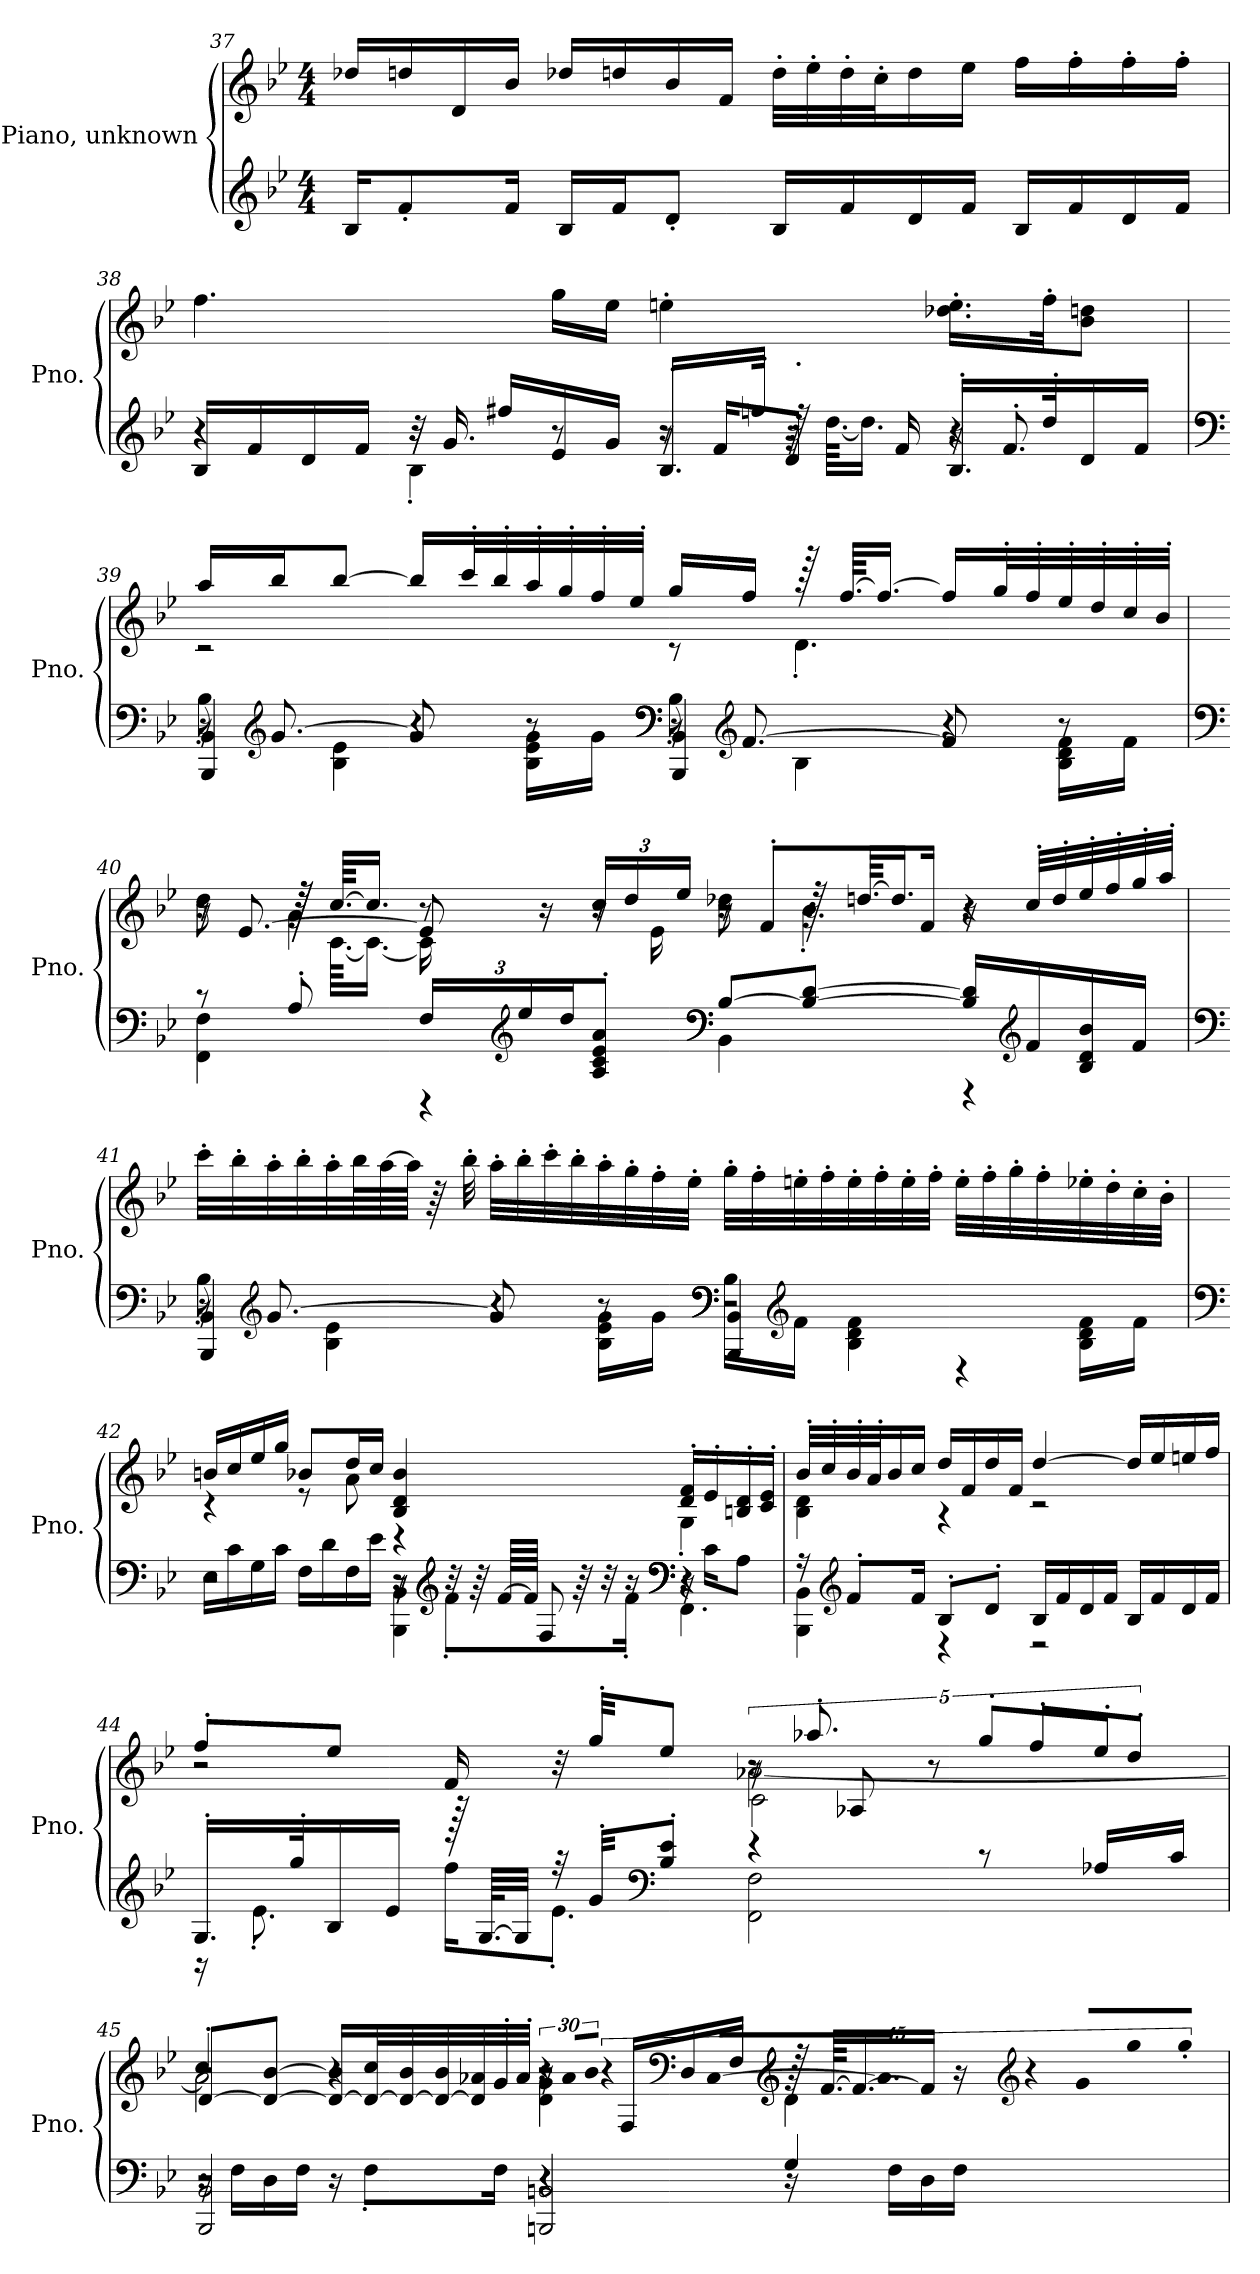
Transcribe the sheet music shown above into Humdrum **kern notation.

**kern	**kern
*part1	*part1
*staff2	*staff1
*I"Piano, unknown	*
*I'Pno.	*
*clefG2	*clefG2
*k[b-e-]	*k[b-e-]
*M4/4	*M4/4
=37	=37
16B-/KL	16dd-X/LL
8f'/	16ddn/
.	16d/
16f/Jk	16b-/JJ
16B-/LL	16dd-X/LL
16f/J	16ddn/
8d'/J	16b-/
.	16f/JJ
16B-/LL	32dd'\LLL
.	32ee-'\
16f/	32dd'\
.	32cc'\J
16d/	16dd\
16f/JJ	16ee-\JJ
16B-/LL	16ff\LL
16f/	16ff'\
16d/	16ff'\
16f/JJ	16ff'\JJ
!!LO:LB:g=z
=38	=38
*^	*
*	*^	*
16B-/LL	4r	4r	4.ff\
16f/	.	.	.
16d/	.	.	.
16f/JJ	.	.	.
16r	4B-'\	32r	.
.	.	16.g/	.
16ff#X/LL	.	.	.
16e-/	.	8r	16gg\LL
16g/JJ	.	.	16ee-\JJ
16.B-'/LL	8r	16r	4een'\
.	.	16f/KL	.
32ffn'/JJk	.	.	.
16r	128r	8d'/J	.
.	[64.dd\KKLL	.	.
.	16.dd\JJ]	.	.
16f/	.	.	.
16.B-'/LL	4r	16r	16.dd-X\' 16.ee\'LL
.	.	8.f'/	.
32dd'/K	.	.	32ff'\JK
16d/	.	.	8b-\ 8ddn\J
16f/JJ	.	.	.
!!LO:LB:g=z
=39	=39	=39	=39
*clefF4	*	*	*
*	*	*	*^
16r	8B-'\	4BBB-/ 4BB-/	16aa/LL	2r
*clefG2	*	*	*	*
[8.g/	.	.	16bb-/J	.
.	4B-\ 4e-\	.	[8bb-/J	.
8g/]	.	4r	16bb-/LL]	.
.	.	.	32ccc'/L	.
.	.	.	32bb-'/	.
8r	16B-\ 16e-\ 16g\LL	.	32aa'/	.
.	.	.	32gg'/	.
.	16g\JJ	.	32ff'/	.
.	.	.	32ee-'/JJJ	.
*clefF4	*	*	*	*
16r	8B-'\	4BBB-/ 4BB-/	16gg/LL	8r
*clefG2	*	*	*	*
[8.f/	.	.	16ff/JJ	.
.	4B-\	.	128r	4.d'\
.	.	.	[64.ff/KKLL	.
.	.	.	16.ff/JJ_	.
8f/]	.	4r	16ff/LL]	.
.	.	.	32gg'/L	.
.	.	.	32ff'/	.
8r	16B-\ 16d\ 16f\LL	.	32ee-'/	.
.	.	.	32dd'/	.
.	16f\JJ	.	32cc'/	.
.	.	.	32b-'/JJJ	.
*v	*v	*v	*	*
*	*v	*v
!!LO:LB:g=z
=40	=40
*clefF4	*
*^	*^
*	*	*	*^
*	*	*	*	*^
8r	4FF\ 4F\	8r	8dd\	16r	8r
.	.	.	.	[8.e-/	.
8A'/	.	128r	4a\	.	128r
.	.	[64.cc/KKLL	.	.	[64.c\KKLL
.	.	16.cc/JJ]	.	.	16.c\JJ_
*Xbrackettup	*	*	*	*	*
24F/LL	4r	8r	.	8e-/]	16c\]
*clefG2	*	*	*	*	*
24ee-/	.	.	.	.	.
.	.	.	.	.	16r
24dd/J	.	.	.	.	.
*	*	*Xbrackettup	*	*	*
8A/' 8c/' 8e-/' 8a/'J	.	24cc/LL	16r	8r	8r
.	.	24dd/	.	.	.
.	.	.	16e-\	.	.
.	.	24ee-/JJ	.	.	.
*clefF4	*	*	*	*	*
[8B-/L	4BB-\	16r	8dd-X\	8r	2r
.	.	8f'/L	.	.	.
8B-/_ [8d/J	.	.	4.b-'\	128r	.
.	.	.	.	[64.ddn/KKLL	.
.	.	.	.	16.dd/JJ]	.
.	.	16f/Jk	.	.	.
16B-/] 16d/]LL	4r	16r	.	4r	.
*clefG2	*	*	*	*	*
16f/	.	32cc'/LLL	.	.	.
.	.	32dd'/	.	.	.
16B-/ 16d/ 16b-/	.	32ee-'/	.	.	.
.	.	32ff'/	.	.	.
16f/JJ	.	32gg'/	.	.	.
.	.	32aa'/JJJ	.	.	.
*v	*v	*	*	*	*
*	*v	*v	*v	*v
!!LO:LB:g=z
=41	=41
*clefF4	*
*^	*
*	*^	*
16r	8B-'\	4BBB-/ 4BB-/	32ccc'\LLL
.	.	.	32bb-'\
*clefG2	*	*	*
[8.g/	.	.	32aa'\
.	.	.	32bb-'\
.	4B-\ 4e-\	.	32aa'\
.	.	.	64bb-\L
.	.	.	[64aa\
.	.	.	64aa\JJJJ]
.	.	.	64r
.	.	.	32bb-'\
8g/]	.	4r	32aa'\LLL
.	.	.	32bb-'\
.	.	.	32ccc'\
.	.	.	32bb-'\
8r	16B-\ 16e-\ 16g\LL	.	32aa'\
.	.	.	32gg'\
.	16g\JJ	.	32ff'\
.	.	.	32ee-'\JJJ
*clefF4	*	*	*
2r	16B-\LL	4BBB-/ 4BB-/	32gg'\LLL
.	.	.	32ff'\
*clefG2	*	*	*
.	16f\JJ	.	32een'\
.	.	.	32ff'\
.	4B-\ 4d\ 4f\	.	32ee'\
.	.	.	32ff'\
.	.	.	32ee'\
.	.	.	32ff'\JJJ
.	.	4r	32ee'\LLL
.	.	.	32ff'\
.	.	.	32gg'\
.	.	.	32ff'\
.	16B-\ 16d\ 16f\LL	.	32ee-X'\
.	.	.	32dd'\
.	16f\JJ	.	32cc'\
.	.	.	32b-'\JJJ
*v	*v	*v	*
!!LO:PB:g=z
=42	=42
*clefF4	*
*^	*^
*	*^	*	*
*	*	*^	*	*
2r	16E-\LL	2r	2r	16bn/LL	4r
.	16c\	.	.	16cc/	.
.	16G\	.	.	16ee-/	.
.	16c\JJ	.	.	16gg/JJ	.
.	16F\LL	.	.	8b-X/L	8r
.	16d\	.	.	.	.
.	16F\	.	.	16dd/L	8a\
.	16e-\JJ	.	.	16cc/JJ	.
16r	16r	8r	4BBB-\ 4BB-\	4B-/ 4d/ 4b-/	4r
*clefG2	*	*	*	*	*
32r	8f'\L	.	.	.	.
64r	.	.	.	.	.
[64f/LLLL	.	.	.	.	.
64f/JJJJ]	.	8F/	.	.	.
64r	.	.	.	.	.
32r	.	.	.	.	.
16r	16f'\Jk	.	.	.	.
*clefF4	*	*	*	*	*
4r	16r	4r	4FF\	16d/' 16f/'LL	4G'\
.	16c'\KL	.	.	16e-'/	.
.	8A\J	.	.	16Bn/' 16d/'	.
.	.	.	.	16c/' 16e-/'JJ	.
*	*v	*v	*v	*	*
!!LO:LB:g=z	!!
=43	=43	=43	=43
16r	4BBB-\ 4BB-\	32b-'/LLL	4B-\ 4d\
.	.	32cc'/	.
*clefG2	*	*	*
8f'/L	.	32b-'/	.
.	.	32a'/J	.
.	.	16b-/	.
16f/Jk	.	16cc/JJ	.
8B-'/L	4r	16dd/LL	4r
.	.	16f/	.
8d'/J	.	16dd/	.
.	.	16f/JJ	.
16B-/LL	2r	[4dd/	2r
16f/	.	.	.
16d/	.	.	.
16f/JJ	.	.	.
16B-/LL	.	16dd/LL]	.
16f/	.	16ee-/	.
16d/	.	16een/	.
16f/JJ	.	16ff/JJ	.
=44	=44	=44	=44
*	*	*^	*^
16.G'/LL	16r	8ff'/L	2r	2r	2r
.	8.e-'\	.	.	.	.
32gg'/K	.	.	.	.	.
16B-/	.	8ee-/J	.	.	.
16e-/JJ	.	.	.	.	.
128r	16ff\KL	16f/	.	.	.
[64.G/KLLL	.	.	.	.	.
32G/JJJ]	.	.	.	.	.
32r	8.e-'\J	32r	.	.	.
32g'/KKL	.	32gg'/KKL	.	.	.
*clefF4	*	*	*	*	*
8B-/' 8e-/'J	.	8ee-/J	.	.	.
*	*	*brackettup	*	*	*
4r	2FF\ 2F\	10r	[2a-X\	16r	2c\
.	.	.	.	8.aa-X'/	.
.	.	10A-X/	.	.	.
.	.	10r	.	.	.
8r	.	.	.	8gg'/L	.
.	.	10ff'/L	.	.	.
16A-X/LL	.	.	.	8ee-'/J	.
.	.	10dd'/J	.	.	.
16c/JJ	.	.	.	.	.
!!LO:LB:g=z	!!	!!	!!
=45	=45	=45	=45	=45	=45
*	*^	*	*	*	*
2r	16r	2BBB-/ 2BB-/	[8d/L	2a-\]	4cc'/	2r
.	16F\LL	.	.	.	.	.
.	16D\	.	8d/_ [8b-/J	.	.	.
.	16F\JJ	.	.	.	.	.
.	16r	.	16d/_ 16b-/]LL	.	4r	.
.	8F'\L	.	32d/_ 32cc/L	.	.	.
.	.	.	32d/_ 32b-/	.	.	.
.	.	.	32d/_ 32b-/	.	.	.
.	.	.	32d/] 32a-X/	.	.	.
.	16F\Jk	.	32g'/	.	.	.
.	.	.	32a-'/JJJ	.	.	.
!	!	!	!LO:N:vis=128	!	!	!
4r	4r	2BBBn/ 2BBn/	1920%17r	2r	16r	4d\ 4g\
!	!	!	!LO:N:vis=256	!	!	!
.	.	.	1920%17a-/KLLLL	.	.	.
!	!	!	!LO:N:vis=64	!	!	!
.	.	.	960%17b-/JJJJ	.	.	.
.	.	.	1920ryy	.	.	.
!	!	!	!LO:N:vis=128	!	!	!
.	.	.	1920%17r	.	.	.
!	!	!	!LO:N:vis=64	!	!	!
.	.	.	[960%17a-/KKKL	.	.	.
.	.	.	8.a-/J]	.	16F/LL	.
*	*	*	*clefF4	*	*	*
.	.	.	.	.	16D/	.
.	.	.	.	.	16F/JJ	.
*	*	*	*clefG2	*	*	*
4G/	16r	.	16r	.	128r	4d\
.	.	.	.	.	[64.f/KKLL	.
.	.	.	.	.	16.f/_	.
.	16F\LL	.	16g/LL	.	.	.
.	16D\	.	16gg/	.	16f/JJ]	.
.	16F\JJ	.	16gg'/JJ	.	16r	.
*v	*v	*v	*	*	*	*
*	*v	*v	*v	*v
=	=
*-	*-
